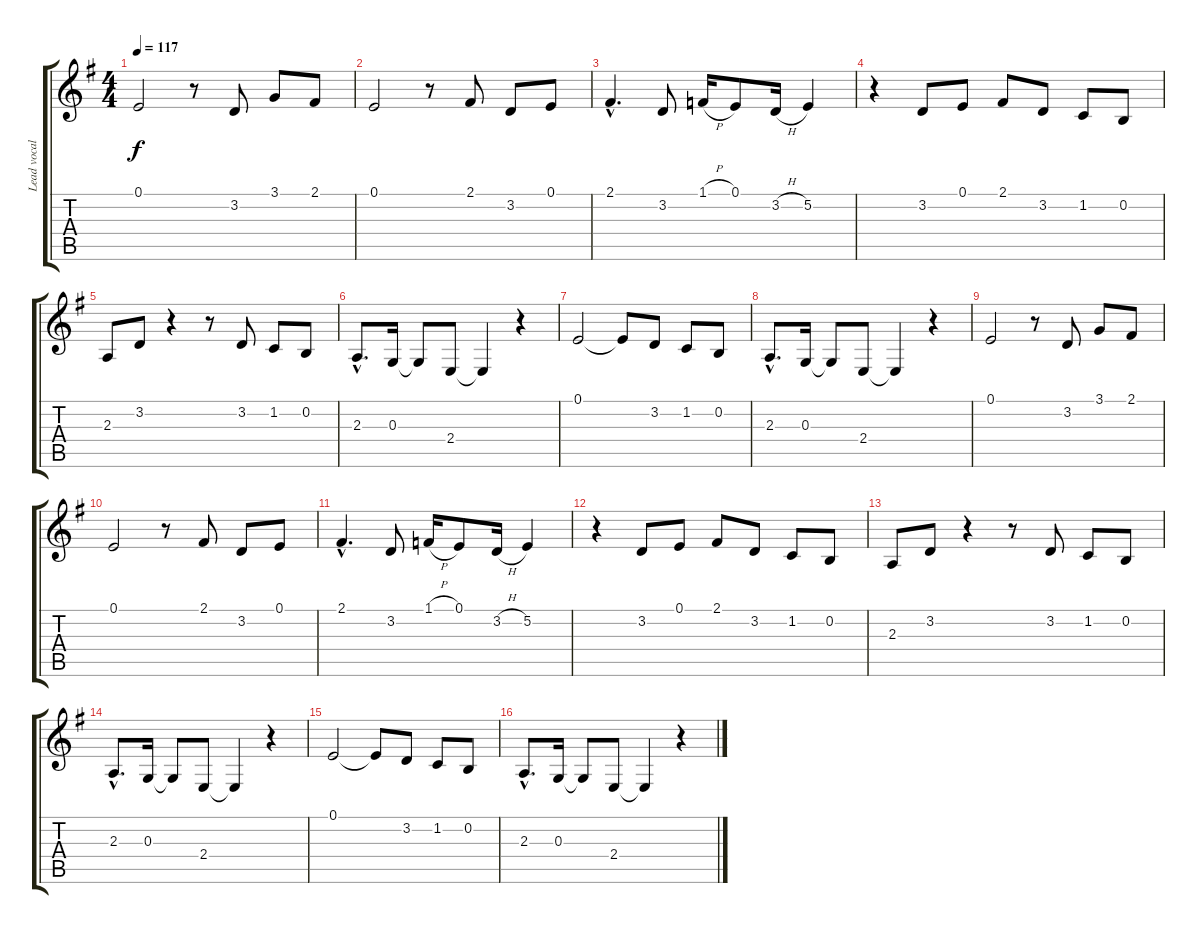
\track ("Lead vocal" "Lead vocal") {instrument altosax}
\staff {score tabs}
\tuning (E4 B3 G3 D3 A2 E2) {hide}
\ts (4 4)
\tempo 117
\clef g2
\ks g
0.1.2{dy f} r.8 3.2.8 3.1.8 2.1.8 |
0.1.2 r.8 2.1.8 3.2.8 0.1.8 |
2.1{hac}.4{d} 3.2.8 1.1{h}.16 0.1.8 3.2{h}.16 5.2.4 |
r.4 3.2.8 0.1.8 2.1.8 3.2.8 1.2.8 0.2.8 |
2.3.8 3.2.8 r.4 r.8 3.2.8 1.2.8 0.2.8 |
2.3{hac}.8{d} 0.3.16 0.3{t}.8 2.4.8 2.4{t}.4 r.4 |
0.1.2 0.1{t}.8 3.2.8 1.2.8 0.2.8 |
2.3{hac}.8{d} 0.3.16 0.3{t}.8 2.4.8 2.4{t}.4 r.4 |
0.1.2 r.8 3.2.8 3.1.8 2.1.8 |
0.1.2 r.8 2.1.8 3.2.8 0.1.8 |
2.1{hac}.4{d} 3.2.8 1.1{h}.16 0.1.8 3.2{h}.16 5.2.4 |
r.4 3.2.8 0.1.8 2.1.8 3.2.8 1.2.8 0.2.8 |
2.3.8 3.2.8 r.4 r.8 3.2.8 1.2.8 0.2.8 |
2.3{hac}.8{d} 0.3.16 0.3{t}.8 2.4.8 2.4{t}.4 r.4 |
0.1.2 0.1{t}.8 3.2.8 1.2.8 0.2.8 |
2.3{hac}.8{d} 0.3.16 0.3{t}.8 2.4.8 2.4{t}.4 r.4
